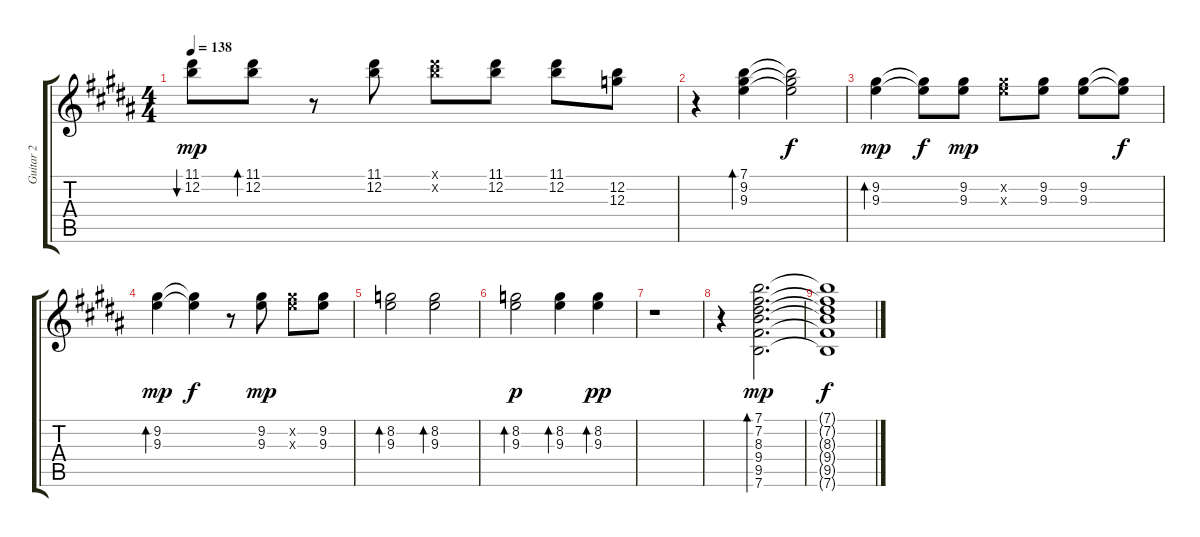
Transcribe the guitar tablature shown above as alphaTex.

\track ("Guitar 2" "Guitar 2") {instrument electricguitarclean}
\staff {score tabs}
\tuning (E4 B3 G3 D3 A2 E2) {hide}
\ts (4 4)
\tempo 138
\clef g2
\ks g#minor
(11.1 12.2).8{bu 240 dy mp} (11.1 12.2).8{bd 240} r.8 (11.1 12.2).8 (11.1{x} 12.2{x}).8 (11.1 12.2).8 (11.1 12.2).8 (12.2 12.3).8 |
\ks b
r.4 (7.1 9.2 9.3).4{bd 480} (7.1{t} 9.2{t} 9.3{t}).2{dy f} |
\ks g#minor
(9.2 9.3).4{bd 480 dy mp} (9.2{t} 9.3{t}).8{dy f} (9.2 9.3).8{dy mp} (9.2{x} 9.3{x}).8 (9.2 9.3).8 (9.2 9.3).8 (9.2{t} 9.3{t}).8{dy f} |
(9.2 9.3).4{bd 480 dy mp} (9.2{t} 9.3{t}).4{dy f} r.8 (9.2 9.3).8{dy mp} (9.2{x} 9.3{x}).8 (9.2 9.3).8 |
(8.2 9.3).2{bd 480} (8.2 9.3).2{bd 480} |
\ks b
(8.2 9.3).2{bd 480 dy p} (8.2 9.3).4{bd 480} (8.2 9.3).4{bd 480 dy pp} |
\ks g#minor
r.1 |
\ks b
r.4 (7.1 7.2 8.3 9.4 9.5 7.6).2{d bd 480 dy mp} |
\ks g#minor
(7.1{t} 7.2{t} 8.3{t} 9.4{t} 9.5{t} 7.6{t}).1{dy f}
